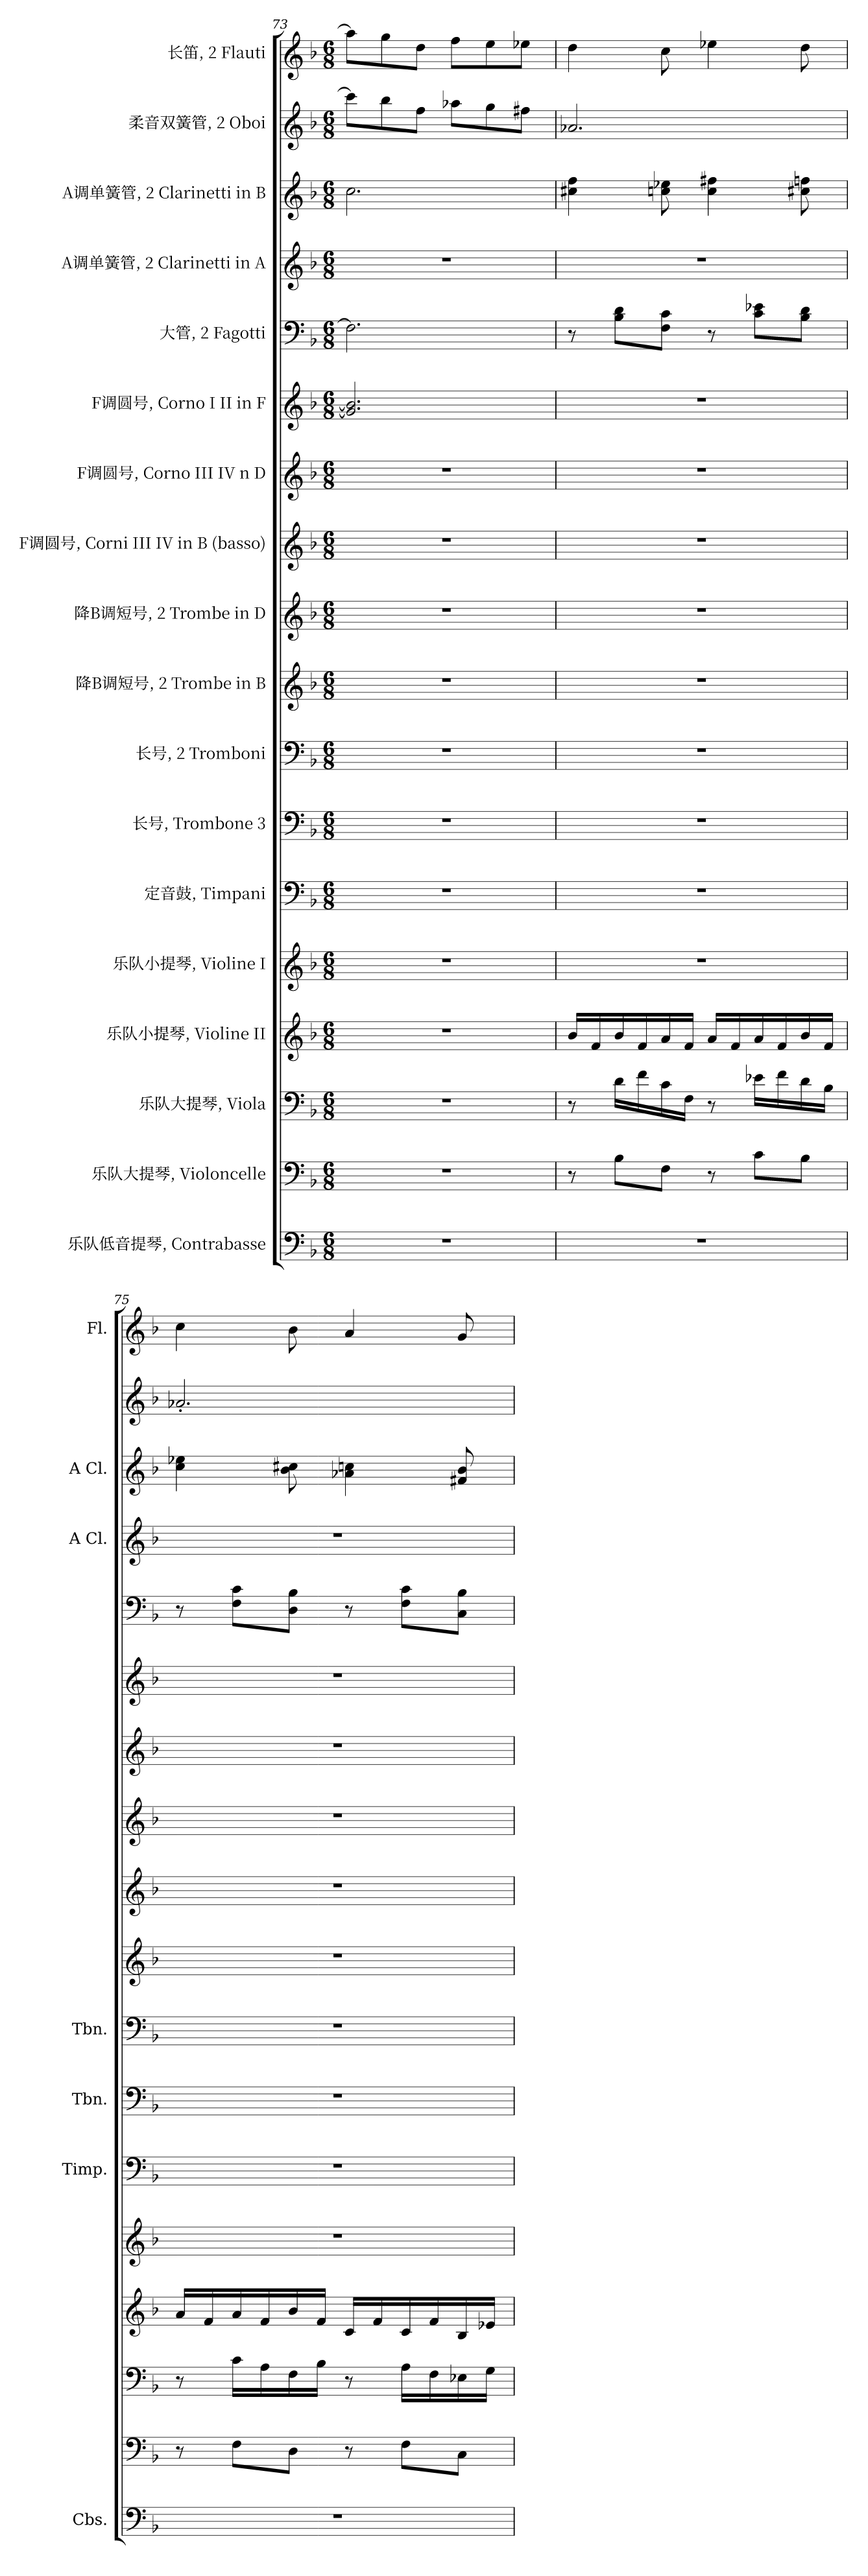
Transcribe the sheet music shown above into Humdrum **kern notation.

**kern	**kern	**kern	**kern	**kern	**kern	**kern	**kern	**kern	**kern	**kern	**kern	**kern	**kern	**kern	**kern	**kern	**kern
*part18	*part17	*part16	*part15	*part14	*part13	*part12	*part11	*part10	*part9	*part8	*part7	*part6	*part5	*part4	*part3	*part2	*part1
*staff18	*staff17	*staff16	*staff15	*staff14	*staff13	*staff12	*staff11	*staff10	*staff9	*staff8	*staff7	*staff6	*staff5	*staff4	*staff3	*staff2	*staff1
*I"乐队低音提琴, Contrabasse	*I"乐队大提琴, Violoncelle	*I"乐队大提琴, Viola	*I"乐队小提琴, Violine II	*I"乐队小提琴, Violine I	*I"定音鼓, Timpani	*I"长号, Trombone 3	*I"长号, 2 Tromboni	*I"降B调短号, 2 Trombe in B	*I"降B调短号, 2 Trombe in D	*I"F调圆号, Corni III IV in B (basso)	*I"F调圆号, Corno III IV n D	*I"F调圆号, Corno I II in F	*I"大管, 2 Fagotti	*I"A调单簧管, 2 Clarinetti in A	*I"A调单簧管, 2 Clarinetti in B	*I"柔音双簧管, 2 Oboi	*I"长笛, 2 Flauti
*I'Cbs.	*	*	*	*	*I'Timp.	*I'Tbn.	*I'Tbn.	*	*	*	*	*	*	*I'A Cl.	*I'A Cl.	*	*I'Fl.
!!LO:PB:g=z
*clefF4	*clefF4	*clefF4	*clefG2	*clefG2	*clefF4	*clefF4	*clefF4	*clefG2	*clefG2	*clefG2	*clefG2	*clefG2	*clefF4	*clefG2	*clefG2	*clefG2	*clefG2
*ITrd7c12	*	*	*	*	*	*	*	*ITrd1c2	*ITrd1c2	*ITrd4c7	*ITrd4c7	*ITrd4c7	*	*ITrd2c3	*ITrd2c3	*ITrd2c3	*
*k[b-]	*k[b-]	*k[b-]	*k[b-]	*k[b-]	*k[b-]	*k[b-]	*k[b-]	*k[b-e-a-]	*k[b-e-a-]	*k[b-e-]	*k[b-e-]	*k[b-e-]	*k[b-]	*k[f#c#]	*k[f#c#]	*k[f#c#]	*k[b-]
*M6/8	*M6/8	*M6/8	*M6/8	*M6/8	*M6/8	*M6/8	*M6/8	*M6/8	*M6/8	*M6/8	*M6/8	*M6/8	*M6/8	*M6/8	*M6/8	*M6/8	*M6/8
*MM91	*MM91	*MM91	*MM91	*MM91	*MM91	*MM91	*MM91	*MM91	*MM91	*MM91	*MM91	*MM91	*MM91	*MM91	*MM91	*MM91	*MM91
=73	=73	=73	=73	=73	=73	=73	=73	=73	=73	=73	=73	=73	=73	=73	=73	=73	=73
2.r	2.r	2.r	2.r	2.r	2.r	2.r	2.r	2.r	2.r	2.r	2.r	2.c/] 2.e-/]	2.F\]	2.r	2.a\	8aa\L]	8aa\L]
*	*	*	*	*	*	*	*	*	*	*	*	*	*	*	*	*	*MM89
.	.	.	.	.	.	.	.	.	.	.	.	.	.	.	.	8gg\	8gg\
*	*	*	*	*	*	*	*	*	*	*	*	*	*	*	*	*	*MM86
.	.	.	.	.	.	.	.	.	.	.	.	.	.	.	.	8dd\J	8dd\J
*	*	*	*	*	*	*	*	*	*	*	*	*	*	*	*	*	*MM82
.	.	.	.	.	.	.	.	.	.	.	.	.	.	.	.	8ffn\L	8ff\L
*	*	*	*	*	*	*	*	*	*	*	*	*	*	*	*	*	*MM77
.	.	.	.	.	.	.	.	.	.	.	.	.	.	.	.	8ee\	8ee\
*	*	*	*	*	*	*	*	*	*	*	*	*	*	*	*	*	*MM75
.	.	.	.	.	.	.	.	.	.	.	.	.	.	.	.	8dd#X\J	8ee-X\J
=74	=74	=74	=74	=74	=74	=74	=74	=74	=74	=74	=74	=74	=74	=74	=74	=74	=74
*	*	*	*	*	*	*	*	*	*	*	*	*	*	*	*	*	*MM82
2.r	8r	8r	16b-/LL	2.r	2.r	2.r	2.r	2.r	2.r	2.r	2.r	2.r	8r	2.r	4a#X\ 4dd\	2.fn/	4dd\
.	.	.	16f/	.	.	.	.	.	.	.	.	.	.	.	.	.	.
.	8B-\L	16d\LL	16b-/	.	.	.	.	.	.	.	.	.	8B-\ 8d\L	.	.	.	.
.	.	16f\	16f/	.	.	.	.	.	.	.	.	.	.	.	.	.	.
.	8F\J	16c\	16a/	.	.	.	.	.	.	.	.	.	8F\ 8c\J	.	8an\ 8ccn\	.	8cc\
.	.	16F\JJ	16f/JJ	.	.	.	.	.	.	.	.	.	.	.	.	.	.
*	*	*	*	*	*	*	*	*	*	*	*	*	*	*	*	*	*MM94
.	8r	8r	16a/LL	.	.	.	.	.	.	.	.	.	8r	.	4a\ 4dd#X\	.	4ee-X\
.	.	.	16f/	.	.	.	.	.	.	.	.	.	.	.	.	.	.
.	8c\L	16e-X\LL	16a/	.	.	.	.	.	.	.	.	.	8c\ 8e-X\L	.	.	.	.
.	.	16f\	16f/	.	.	.	.	.	.	.	.	.	.	.	.	.	.
.	8B-\J	16d\	16b-/	.	.	.	.	.	.	.	.	.	8B-\ 8d\J	.	8a#X\ 8ddn\	.	8dd\
.	.	16B-\JJ	16f/JJ	.	.	.	.	.	.	.	.	.	.	.	.	.	.
=75	=75	=75	=75	=75	=75	=75	=75	=75	=75	=75	=75	=75	=75	=75	=75	=75	=75
*	*	*	*	*	*	*	*	*	*	*	*	*	*	*	*	*	*MM97
2.r	8r	8r	16a/LL	2.r	2.r	2.r	2.r	2.r	2.r	2.r	2.r	2.r	8r	2.r	4a\ 4ccn\	2.fn'/	4cc\
.	.	.	16f/	.	.	.	.	.	.	.	.	.	.	.	.	.	.
.	8F\L	16c\LL	16a/	.	.	.	.	.	.	.	.	.	8F\ 8c\L	.	.	.	.
.	.	16A\	16f/	.	.	.	.	.	.	.	.	.	.	.	.	.	.
.	8D\J	16F\	16b-/	.	.	.	.	.	.	.	.	.	8D\ 8B-\J	.	8g\ 8a#X\	.	8b-\
.	.	16B-\JJ	16f/JJ	.	.	.	.	.	.	.	.	.	.	.	.	.	.
.	8r	8r	16c/LL	.	.	.	.	.	.	.	.	.	8r	.	4fn\ 4an\	.	4a/
.	.	.	16f/	.	.	.	.	.	.	.	.	.	.	.	.	.	.
.	8F\L	16A\LL	16c/	.	.	.	.	.	.	.	.	.	8F\ 8c\L	.	.	.	.
.	.	16F\	16f/	.	.	.	.	.	.	.	.	.	.	.	.	.	.
.	8C\J	16E-X\	16B-/	.	.	.	.	.	.	.	.	.	8C\ 8B-\J	.	8d#X/ 8g/	.	8g/
.	.	16G\JJ	16e-X/JJ	.	.	.	.	.	.	.	.	.	.	.	.	.	.
=	=	=	=	=	=	=	=	=	=	=	=	=	=	=	=	=	=
*-	*-	*-	*-	*-	*-	*-	*-	*-	*-	*-	*-	*-	*-	*-	*-	*-	*-
